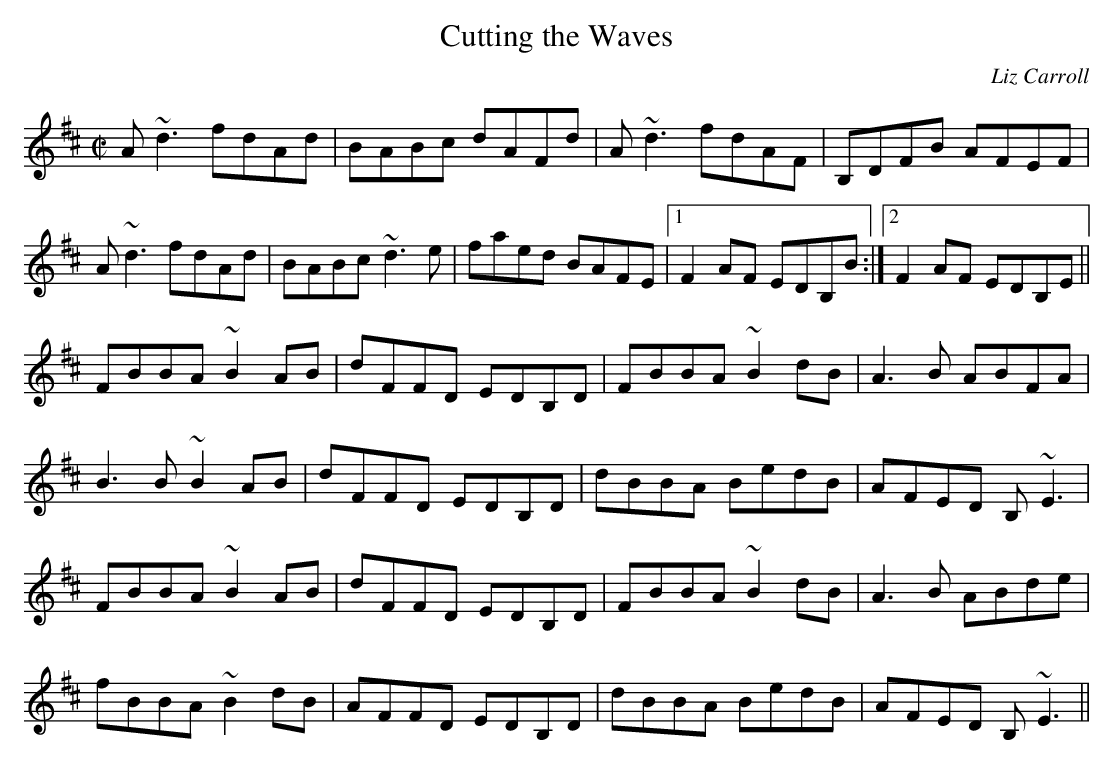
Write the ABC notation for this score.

X:1
T:Cutting the Waves
M:C|
L:1/8
C:Liz Carroll
K:D
A~d3 fdAd|BABc dAFd|A~d3 fdAF|B,DFB AFEF|
!A~d3 fdAd|BABc ~d3e|faed BAFE|1F2AF EDB,B:|2F2AF EDB,E||
!FBBA ~B2AB|dFFD EDB,D|FBBA ~B2dB|A3B ABFA|
!B3B ~B2AB|dFFD EDB,D|dBBA BedB|AFED B,~E3|
!FBBA ~B2AB|dFFD EDB,D|FBBA ~B2dB|A3B ABde|
!fBBA ~B2dB|AFFD EDB,D|dBBA BedB|AFED B,~E3||
